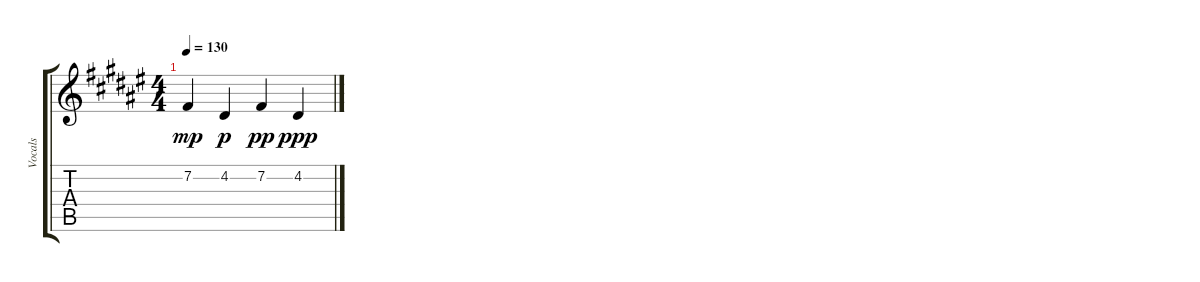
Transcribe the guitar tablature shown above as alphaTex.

\track ("Vocals" "Vocals") {instrument oboe}
\staff {score tabs}
\tuning (E4 B3 G3 D3 A2 E2) {hide}
\ts (4 4)
\tempo 130
\clef g2
\ks d#minor
7.2.4{dy mp} 4.2.4{dy p} 7.2.4{dy pp} 4.2.4{dy ppp}
